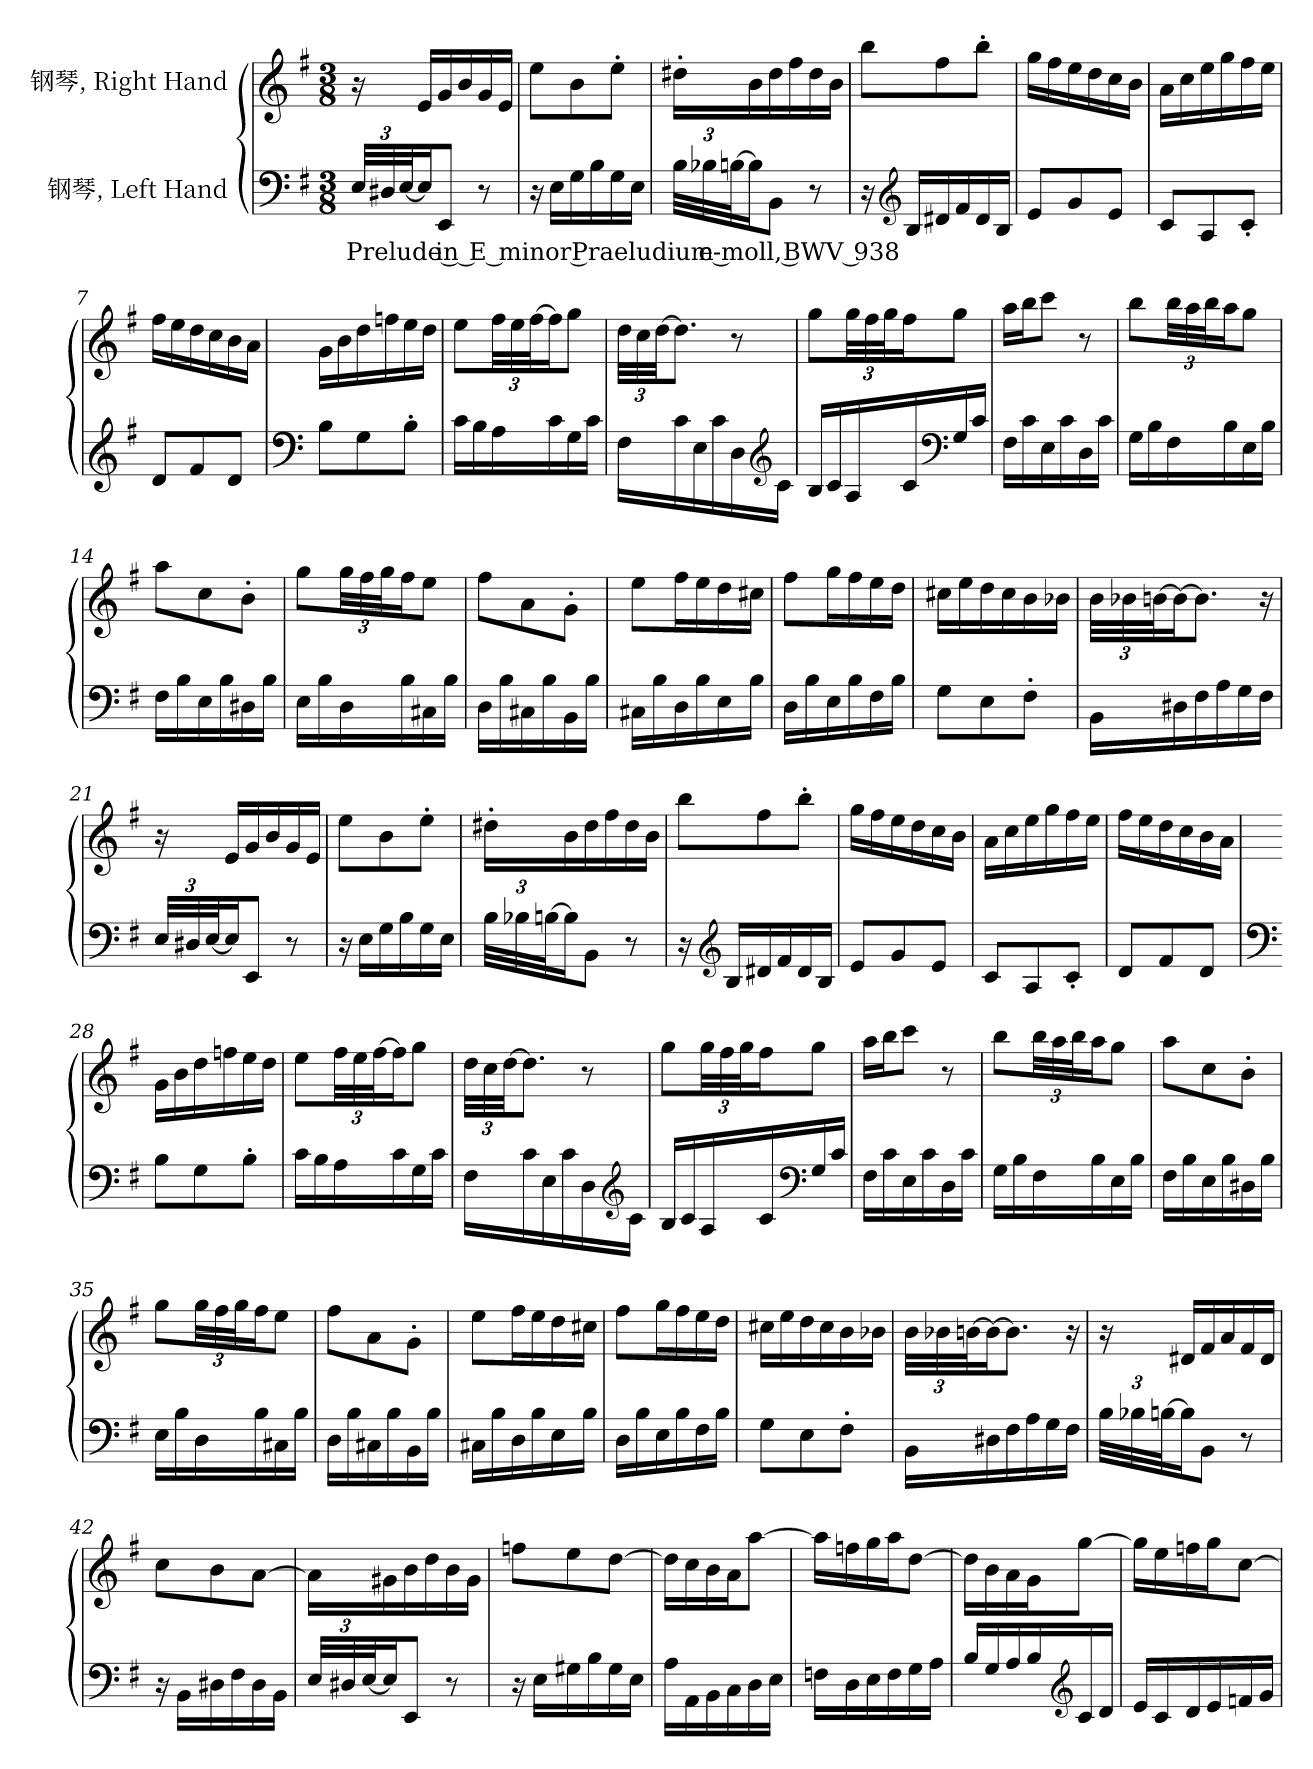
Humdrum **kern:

**kern	**text	**kern
*part2	*part2	*part1
*staff2	*staff2	*staff1
*I"钢琴, Left Hand	*	*I"钢琴, Right Hand
*clefF4	*	*clefG2
*k[f#]	*	*k[f#]
*M3/8	*	*M3/8
*MM90	*	*MM90
*Xbrackettup	*	*
=1	=1	=1
48E/LLL	Prelude in E minor Praeludium e-moll, BWV 938	16r
48D#X/	.	.
[48E/J	.	.
16E/J]	.	16e/LL
8EE/J	.	16g/
.	.	16b/
8r	.	16g/
.	.	16e/JJ
!!LO:LB:g=z
=2	=2	=2
16r	.	8ee\L
16E\LL	.	.
16G\	.	8b\
16B\	.	.
16G\	.	8ee'\J
16E\JJ	.	.
=3	=3	=3
48B\LLL	.	16dd#X'\LL
48B-X\	.	.
[48Bn\J	.	.
16B\J]	.	16b\
8BB\J	.	16dd#\
.	.	16ff#\
8r	.	16dd#\
.	.	16b\JJ
=4	=4	=4
16r	.	8bb\L
*clefG2	*	*
16B/LL	.	.
16d#X/	.	8ff#\
16f#/	.	.
16d#/	.	8bb'\J
16B/JJ	.	.
=5	=5	=5
8e/L	.	16gg\LL
.	.	16ff#\
8g/	.	16ee\
.	.	16dd\
8e/J	.	16cc\
.	.	16b\JJ
=6	=6	=6
8c/L	.	16a\LL
.	.	16cc\
8A/	.	16ee\
.	.	16gg\
8c'/J	.	16ff#\
.	.	16ee\JJ
!!LO:LB:g=z
=7	=7	=7
8d/L	.	16ff#\LL
.	.	16ee\
8f#/	.	16dd\
.	.	16cc\
8d/J	.	16b\
.	.	16a\JJ
=8	=8	=8
*clefF4	*	*
8B\L	.	16g\LL
.	.	16b\
8G\	.	16dd\
.	.	16ffn\
8B'\J	.	16ee\
.	.	16dd\JJ
=9	=9	=9
16c\LL	.	8ee\L
16B\	.	.
*	*	*Xbrackettup
16A\	.	48ff#\LL
.	.	48ee\
.	.	[48ff#\J
16c\	.	16ff#\J]
16G\	.	8gg\J
16c\JJ	.	.
=10	=10	=10
16F#\LL	.	48dd\LLL
.	.	48cc\
.	.	[48dd\JJ
16c\	.	8.dd\J]
16E\	.	.
16c\	.	.
16D\	.	8r
*clefG2	*	*
16c\JJ	.	.
!!LO:LB:g=z
=11	=11	=11
16B/LL	.	8gg\L
16c/	.	.
16A/	.	48gg\LL
.	.	48ff#\
.	.	48gg\J
16c/	.	16ff#\J
*clefF4	*	*
16G/	.	8gg\J
16c/JJ	.	.
=12	=12	=12
16F#\LL	.	16aa\LL
16c\	.	16bb\J
16E\	.	8ccc\J
16c\	.	.
16D\	.	8r
16c\JJ	.	.
=13	=13	=13
16G\LL	.	8bb\L
16B\	.	.
16F#\	.	48bb\LL
.	.	48aa\
.	.	48bb\J
16B\	.	16aa\J
16E\	.	8gg\J
16B\JJ	.	.
=14	=14	=14
16F#\LL	.	8aa\L
16B\	.	.
16E\	.	8cc\
16B\	.	.
16D#X\	.	8b'\J
16B\JJ	.	.
!!LO:LB:g=z
=15	=15	=15
16E\LL	.	8gg\L
16B\	.	.
16D\	.	48gg\LL
.	.	48ff#\
.	.	48gg\J
16B\	.	16ff#\J
16C#X\	.	8ee\J
16B\JJ	.	.
=16	=16	=16
16D\LL	.	8ff#\L
16B\	.	.
16C#X\	.	8a\
16B\	.	.
16BB\	.	8g'\J
16B\JJ	.	.
=17	=17	=17
16C#X\LL	.	8ee\L
16B\	.	.
16D\	.	16ff#\L
16B\	.	16ee\
16E\	.	16dd\
16B\JJ	.	16cc#X\JJ
=18	=18	=18
16D\LL	.	8ff#\L
16B\	.	.
16E\	.	16gg\L
16B\	.	16ff#\
16F#\	.	16ee\
16B\JJ	.	16dd\JJ
=19	=19	=19
8G\L	.	16cc#X\LL
.	.	16ee\
8E\	.	16dd\
.	.	16cc#\
8F#'\J	.	16b\
.	.	16b-X\JJ
!!LO:LB:g=z
=20	=20	=20
16BB\LL	.	48b\LLL
.	.	48b-X\
.	.	[48bn\J
16D#X\	.	16b\J_
16F#\	.	8.b\J]
16A\	.	.
16G\	.	.
16F#\JJ	.	16r
=21	=21	=21
48E/LLL	.	16r
48D#X/	.	.
[48E/J	.	.
16E/J]	.	16e/LL
8EE/J	.	16g/
.	.	16b/
8r	.	16g/
.	.	16e/JJ
=22	=22	=22
16r	.	8ee\L
16E\LL	.	.
16G\	.	8b\
16B\	.	.
16G\	.	8ee'\J
16E\JJ	.	.
=23	=23	=23
48B\LLL	.	16dd#X'\LL
48B-X\	.	.
[48Bn\J	.	.
16B\J]	.	16b\
8BB\J	.	16dd#\
.	.	16ff#\
8r	.	16dd#\
.	.	16b\JJ
!!LO:PB:g=z
=24	=24	=24
16r	.	8bb\L
*clefG2	*	*
16B/LL	.	.
16d#X/	.	8ff#\
16f#/	.	.
16d#/	.	8bb'\J
16B/JJ	.	.
=25	=25	=25
8e/L	.	16gg\LL
.	.	16ff#\
8g/	.	16ee\
.	.	16dd\
8e/J	.	16cc\
.	.	16b\JJ
=26	=26	=26
8c/L	.	16a\LL
.	.	16cc\
8A/	.	16ee\
.	.	16gg\
8c'/J	.	16ff#\
.	.	16ee\JJ
=27	=27	=27
8d/L	.	16ff#\LL
.	.	16ee\
8f#/	.	16dd\
.	.	16cc\
8d/J	.	16b\
.	.	16a\JJ
=28	=28	=28
*clefF4	*	*
8B\L	.	16g\LL
.	.	16b\
8G\	.	16dd\
.	.	16ffn\
8B'\J	.	16ee\
.	.	16dd\JJ
!!LO:LB:g=z
=29	=29	=29
16c\LL	.	8ee\L
16B\	.	.
16A\	.	48ff#\LL
.	.	48ee\
.	.	[48ff#\J
16c\	.	16ff#\J]
16G\	.	8gg\J
16c\JJ	.	.
=30	=30	=30
16F#\LL	.	48dd\LLL
.	.	48cc\
.	.	[48dd\JJ
16c\	.	8.dd\J]
16E\	.	.
16c\	.	.
16D\	.	8r
*clefG2	*	*
16c\JJ	.	.
=31	=31	=31
16B/LL	.	8gg\L
16c/	.	.
16A/	.	48gg\LL
.	.	48ff#\
.	.	48gg\J
16c/	.	16ff#\J
*clefF4	*	*
16G/	.	8gg\J
16c/JJ	.	.
=32	=32	=32
16F#\LL	.	16aa\LL
16c\	.	16bb\J
16E\	.	8ccc\J
16c\	.	.
16D\	.	8r
16c\JJ	.	.
!!LO:LB:g=z
=33	=33	=33
16G\LL	.	8bb\L
16B\	.	.
16F#\	.	48bb\LL
.	.	48aa\
.	.	48bb\J
16B\	.	16aa\J
16E\	.	8gg\J
16B\JJ	.	.
=34	=34	=34
16F#\LL	.	8aa\L
16B\	.	.
16E\	.	8cc\
16B\	.	.
16D#X\	.	8b'\J
16B\JJ	.	.
=35	=35	=35
16E\LL	.	8gg\L
16B\	.	.
16D\	.	48gg\LL
.	.	48ff#\
.	.	48gg\J
16B\	.	16ff#\J
16C#X\	.	8ee\J
16B\JJ	.	.
=36	=36	=36
16D\LL	.	8ff#\L
16B\	.	.
16C#X\	.	8a\
16B\	.	.
16BB\	.	8g'\J
16B\JJ	.	.
=37	=37	=37
16C#X\LL	.	8ee\L
16B\	.	.
16D\	.	16ff#\L
16B\	.	16ee\
16E\	.	16dd\
16B\JJ	.	16cc#X\JJ
!!LO:LB:g=z
=38	=38	=38
16D\LL	.	8ff#\L
16B\	.	.
16E\	.	16gg\L
16B\	.	16ff#\
16F#\	.	16ee\
16B\JJ	.	16dd\JJ
=39	=39	=39
8G\L	.	16cc#X\LL
.	.	16ee\
8E\	.	16dd\
.	.	16cc#\
8F#'\J	.	16b\
.	.	16b-X\JJ
=40	=40	=40
16BB\LL	.	48b\LLL
.	.	48b-X\
.	.	[48bn\J
16D#X\	.	16b\J_
16F#\	.	8.b\J]
16A\	.	.
16G\	.	.
16F#\JJ	.	16r
=41	=41	=41
48B\LLL	.	16r
48B-X\	.	.
[48Bn\J	.	.
16B\J]	.	16d#X/LL
8BB\J	.	16f#/
.	.	16a/
8r	.	16f#/
.	.	16d#/JJ
=42	=42	=42
16r	.	8cc\L
16BB\LL	.	.
16D#X\	.	8b\
16F#\	.	.
16D#\	.	[8a\J
16BB\JJ	.	.
!!LO:LB:g=z
=43	=43	=43
48E/LLL	.	16a\LL]
48D#X/	.	.
[48E/J	.	.
16E/J]	.	16g#X\
8EE/J	.	16b\
.	.	16dd\
8r	.	16b\
.	.	16g#\JJ
=44	=44	=44
16r	.	8ffn\L
16E\LL	.	.
16G#X\	.	8ee\
16B\	.	.
16G#\	.	[8dd\J
16E\JJ	.	.
=45	=45	=45
16A\LL	.	16dd\LL]
16AA\	.	16cc\
16BB\	.	16b\
16C\	.	16a\J
16D\	.	[8aa\J
16E\JJ	.	.
=46	=46	=46
16Fn\LL	.	16aa\LL]
16D\	.	16ffn\
16E\	.	16gg\
16F\	.	16aa\J
16G\	.	[8dd\J
16A\JJ	.	.
=47	=47	=47
16B/LL	.	16dd\LL]
16G/	.	16b\
16A/	.	16a\
16B/	.	16g\J
*clefG2	*	*
16c/	.	[8gg\J
16d/JJ	.	.
!!LO:LB:g=z
=48	=48	=48
16e/LL	.	16gg\LL]
16c/	.	16ee\
16d/	.	16ffn\
16e/	.	16gg\J
16fn/	.	[8cc\J
16g/JJ	.	.
=	=	=
*-	*-	*-
